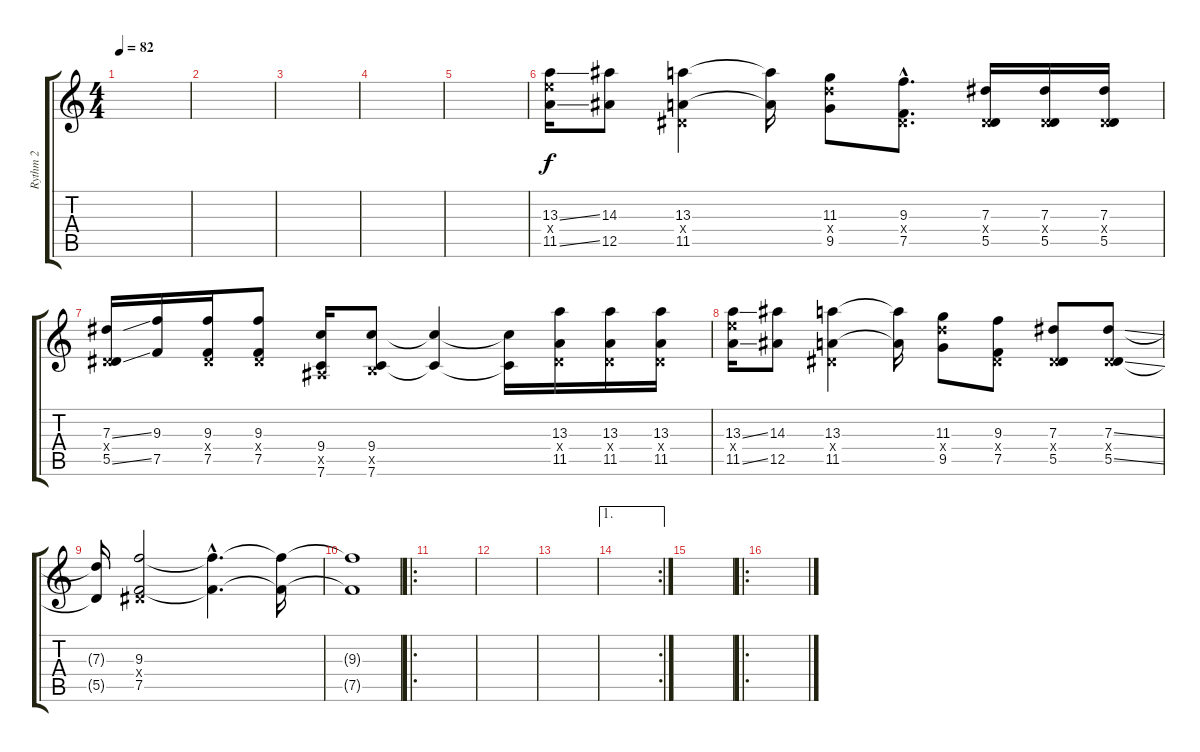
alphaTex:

\track ("Rythm 2" "Rythm 2") {instrument overdrivenguitar}
\staff {score tabs}
\tuning (F4 C4 Ab3 Eb3 Bb2 F2) {hide}
\ts (4 4)
\tempo 82
\clef g2
\ks c
|
|
|
|
|
(13.3{ss} 13.4{x} 11.5{ss}).16 (14.3 12.5).8 (13.3 0.4{x} 11.5).4 (13.3{t} 11.5{t}).16 (11.3 11.4{x} 9.5).8 (9.3{hac} 0.4{hac x} 7.5{hac}).8{d} (7.3 0.4{x} 5.5).16 (7.3 0.4{x} 5.5).16 (7.3 0.4{x} 5.5).16 |
(7.3{ss} 0.4{x} 5.5{ss}).16 (9.3 7.5).16 (9.3 0.4{x} 7.5).16 (9.3 0.4{x} 7.5).8 (9.4 0.5{x} 7.6).16 (9.4 1.5{x} 7.6).8 (9.4{t} 7.6{t}).4 (9.4{t} 7.6{t}).16 (13.3 0.4{x} 11.5).16 (13.3 0.4{x} 11.5).16 (13.3 0.4{x} 11.5).16 |
(13.3{ss} 13.4{x} 11.5{ss}).16 (14.3 12.5).8 (13.3 0.4{x} 11.5).4 (13.3{t} 11.5{t}).16 (11.3 11.4{x} 9.5).8 (9.3 0.4{x} 7.5).8 (7.3 0.4{x} 5.5).8 (7.3{ss} 0.4{x} 5.5{ss}).8 |
(7.3{t} 5.5{t}).16 (9.3 0.4{x} 7.5).2 (9.3{hac t} 7.5{hac t}).4{d} (9.3{t} 7.5{t}).16 |
(9.3{t} 7.5{t}).1 |
\ro
|
|
|
\ae 1
\rc 2
|
|
\ro
